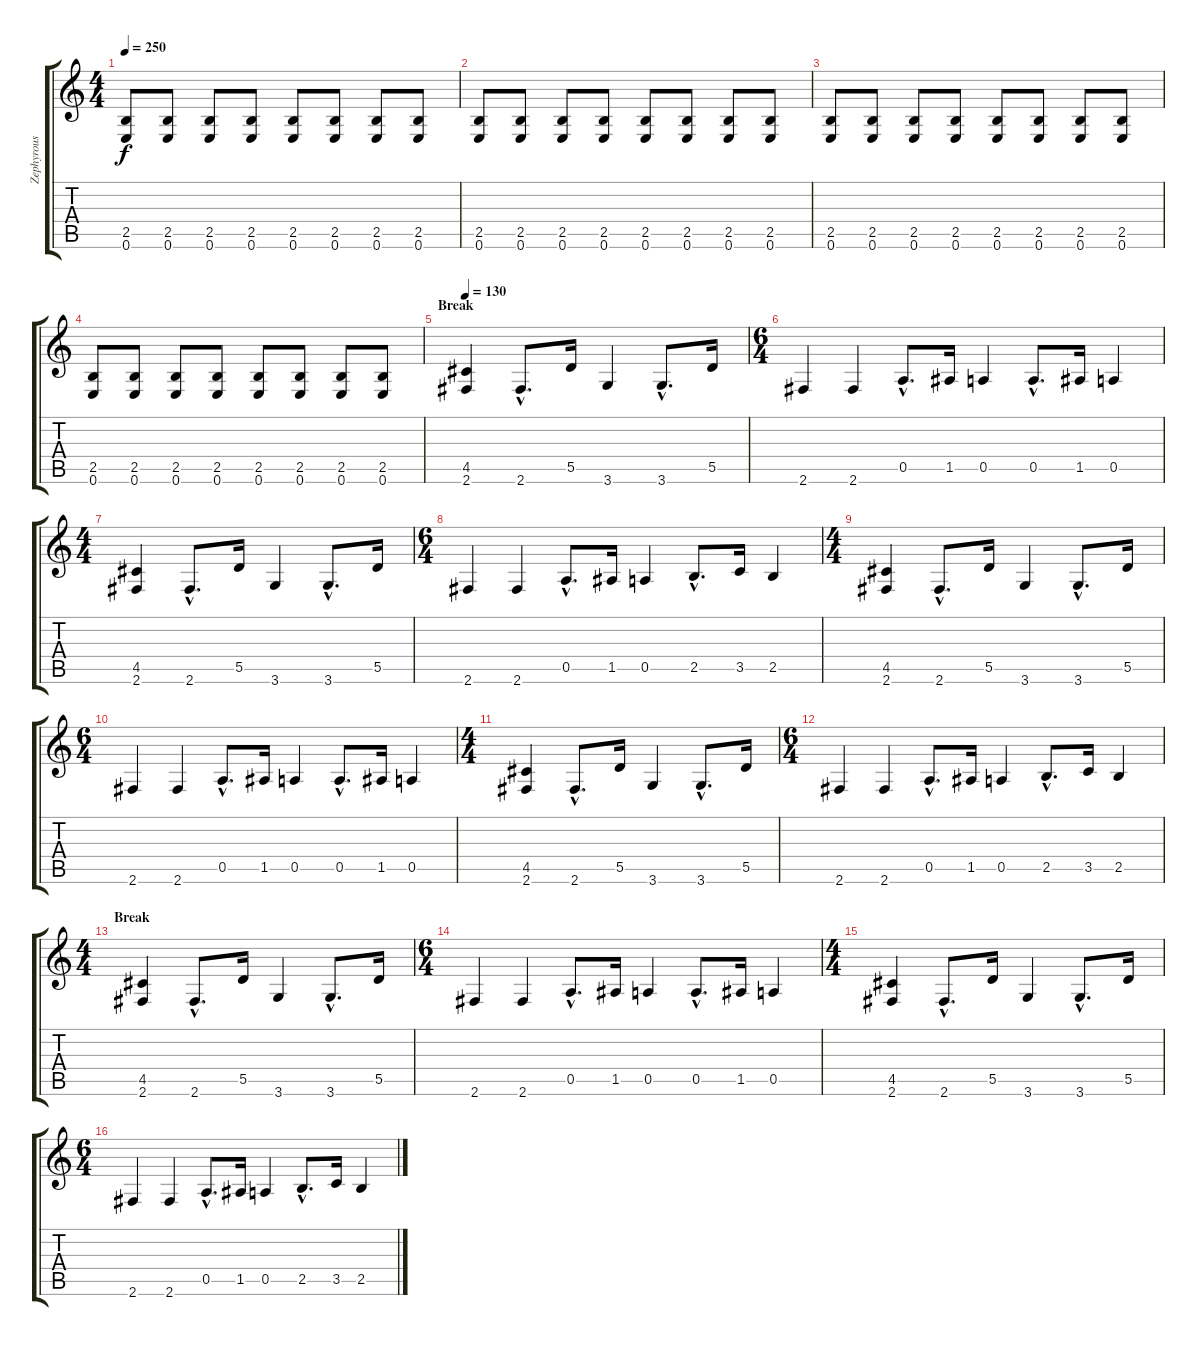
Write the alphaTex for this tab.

\track ("Zephyrous" "Zephyrous") {instrument distortionguitar}
\staff {score tabs}
\tuning (E4 B3 G3 D3 A2 E2) {hide}
\ts (4 4)
\tempo 250
\clef g2
\ks c
(2.5 0.6).8{dy f} (2.5 0.6).8 (2.5 0.6).8 (2.5 0.6).8 (2.5 0.6).8 (2.5 0.6).8 (2.5 0.6).8 (2.5 0.6).8 |
(2.5 0.6).8 (2.5 0.6).8 (2.5 0.6).8 (2.5 0.6).8 (2.5 0.6).8 (2.5 0.6).8 (2.5 0.6).8 (2.5 0.6).8 |
(2.5 0.6).8 (2.5 0.6).8 (2.5 0.6).8 (2.5 0.6).8 (2.5 0.6).8 (2.5 0.6).8 (2.5 0.6).8 (2.5 0.6).8 |
(2.5 0.6).8 (2.5 0.6).8 (2.5 0.6).8 (2.5 0.6).8 (2.5 0.6).8 (2.5 0.6).8 (2.5 0.6).8 (2.5 0.6).8 |
\section ("" "Break")
\tempo 130
(4.5 2.6).4 2.6{hac}.8{d} 5.5.16 3.6.4 3.6{hac}.8{d} 5.5.16 |
\ts (6 4)
2.6.4 2.6.4 0.5{hac}.8{d} 1.5.16 0.5.4 0.5{hac}.8{d} 1.5.16 0.5.4 |
\ts (4 4)
(4.5 2.6).4 2.6{hac}.8{d} 5.5.16 3.6.4 3.6{hac}.8{d} 5.5.16 |
\ts (6 4)
2.6.4 2.6.4 0.5{hac}.8{d} 1.5.16 0.5.4 2.5{hac}.8{d} 3.5.16 2.5.4 |
\ts (4 4)
(4.5 2.6).4 2.6{hac}.8{d} 5.5.16 3.6.4 3.6{hac}.8{d} 5.5.16 |
\ts (6 4)
2.6.4 2.6.4 0.5{hac}.8{d} 1.5.16 0.5.4 0.5{hac}.8{d} 1.5.16 0.5.4 |
\ts (4 4)
(4.5 2.6).4 2.6{hac}.8{d} 5.5.16 3.6.4 3.6{hac}.8{d} 5.5.16 |
\ts (6 4)
2.6.4 2.6.4 0.5{hac}.8{d} 1.5.16 0.5.4 2.5{hac}.8{d} 3.5.16 2.5.4 |
\ts (4 4)
\section ("" "Break")
(4.5 2.6).4 2.6{hac}.8{d} 5.5.16 3.6.4 3.6{hac}.8{d} 5.5.16 |
\ts (6 4)
2.6.4 2.6.4 0.5{hac}.8{d} 1.5.16 0.5.4 0.5{hac}.8{d} 1.5.16 0.5.4 |
\ts (4 4)
(4.5 2.6).4 2.6{hac}.8{d} 5.5.16 3.6.4 3.6{hac}.8{d} 5.5.16 |
\ts (6 4)
2.6.4 2.6.4 0.5{hac}.8{d} 1.5.16 0.5.4 2.5{hac}.8{d} 3.5.16 2.5.4
